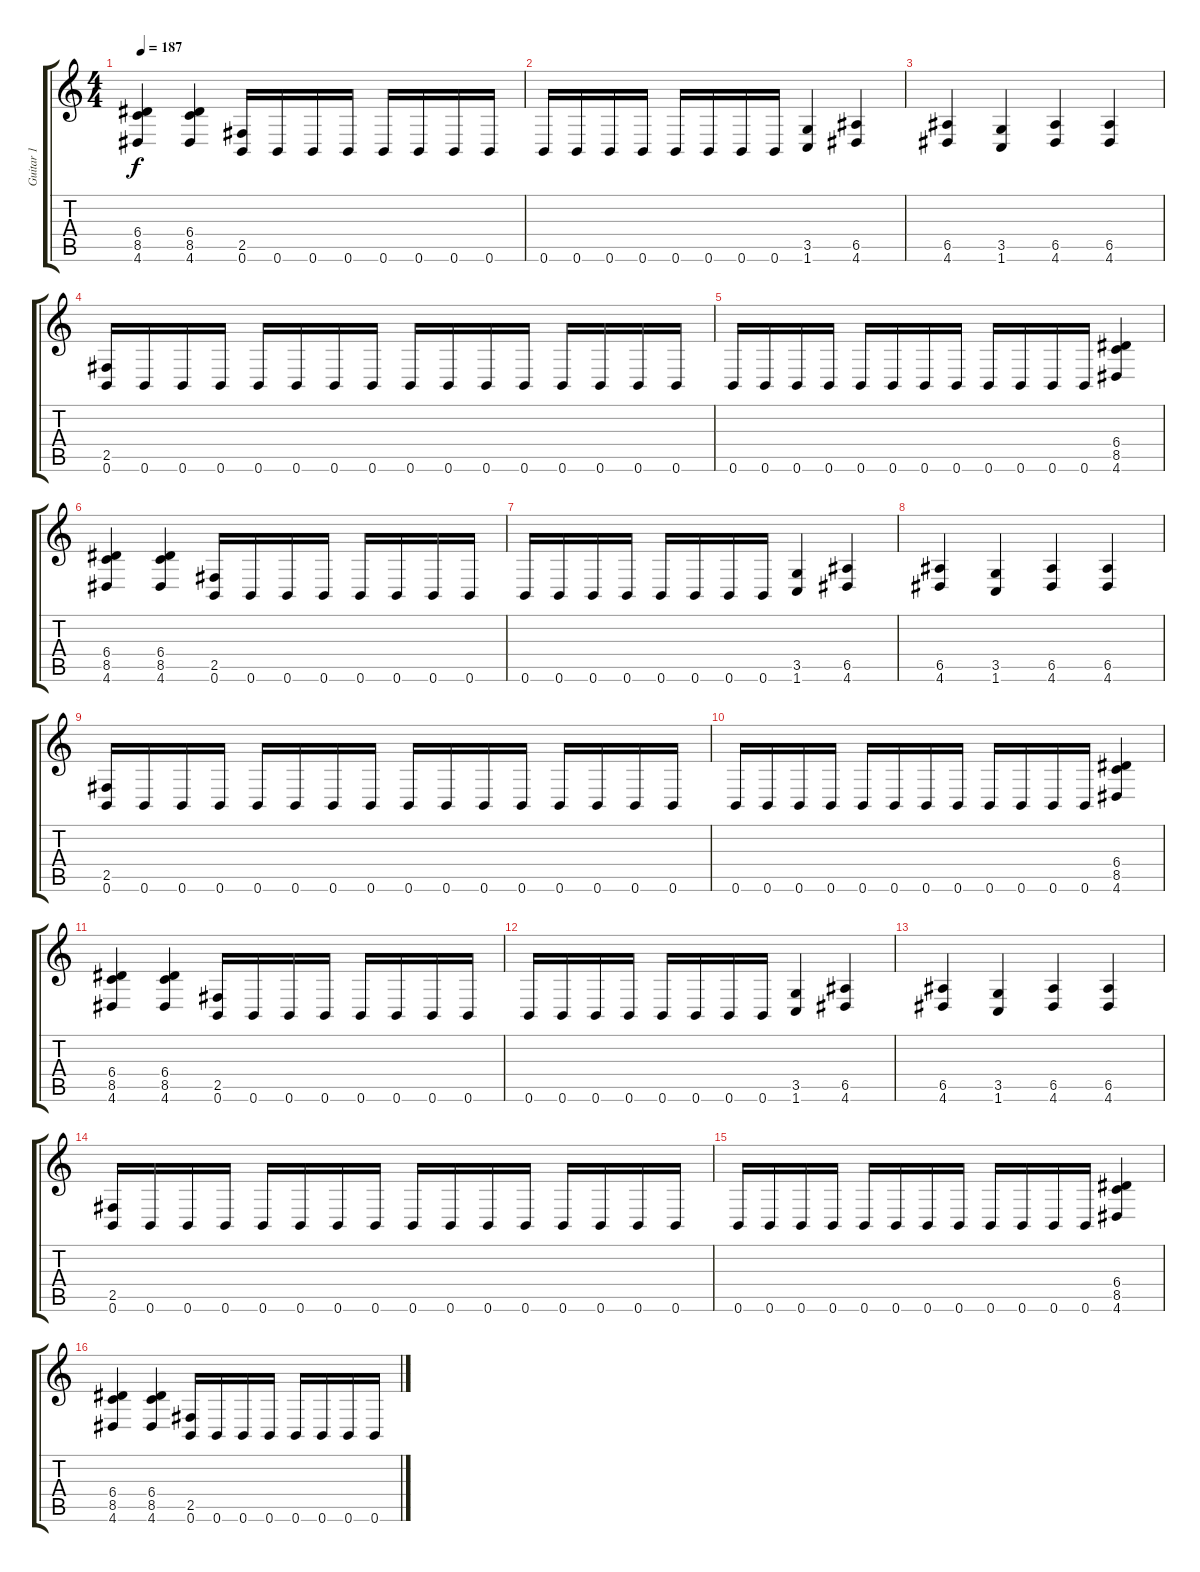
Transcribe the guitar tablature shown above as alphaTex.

\track ("Guitar 1" "Guitar 1") {instrument distortionguitar}
\staff {score tabs}
\tuning (B3 Gb3 D3 A2 E2 B1) {hide}
\ts (4 4)
\tempo 187
\clef g2
\ks c
(6.4 8.5 4.6).4{dy f} (6.4 8.5 4.6).4 (2.5 0.6).16 0.6.16 0.6.16 0.6.16 0.6.16 0.6.16 0.6.16 0.6.16 |
0.6.16 0.6.16 0.6.16 0.6.16 0.6.16 0.6.16 0.6.16 0.6.16 (3.5 1.6).4 (6.5 4.6).4 |
(6.5 4.6).4 (3.5 1.6).4 (6.5 4.6).4 (6.5 4.6).4 |
(2.5 0.6).16 0.6.16 0.6.16 0.6.16 0.6.16 0.6.16 0.6.16 0.6.16 0.6.16 0.6.16 0.6.16 0.6.16 0.6.16 0.6.16 0.6.16 0.6.16 |
0.6.16 0.6.16 0.6.16 0.6.16 0.6.16 0.6.16 0.6.16 0.6.16 0.6.16 0.6.16 0.6.16 0.6.16 (6.4 8.5 4.6).4 |
(6.4 8.5 4.6).4 (6.4 8.5 4.6).4 (2.5 0.6).16 0.6.16 0.6.16 0.6.16 0.6.16 0.6.16 0.6.16 0.6.16 |
0.6.16 0.6.16 0.6.16 0.6.16 0.6.16 0.6.16 0.6.16 0.6.16 (3.5 1.6).4 (6.5 4.6).4 |
(6.5 4.6).4 (3.5 1.6).4 (6.5 4.6).4 (6.5 4.6).4 |
(2.5 0.6).16 0.6.16 0.6.16 0.6.16 0.6.16 0.6.16 0.6.16 0.6.16 0.6.16 0.6.16 0.6.16 0.6.16 0.6.16 0.6.16 0.6.16 0.6.16 |
0.6.16 0.6.16 0.6.16 0.6.16 0.6.16 0.6.16 0.6.16 0.6.16 0.6.16 0.6.16 0.6.16 0.6.16 (6.4 8.5 4.6).4 |
(6.4 8.5 4.6).4 (6.4 8.5 4.6).4 (2.5 0.6).16 0.6.16 0.6.16 0.6.16 0.6.16 0.6.16 0.6.16 0.6.16 |
0.6.16 0.6.16 0.6.16 0.6.16 0.6.16 0.6.16 0.6.16 0.6.16 (3.5 1.6).4 (6.5 4.6).4 |
(6.5 4.6).4 (3.5 1.6).4 (6.5 4.6).4 (6.5 4.6).4 |
(2.5 0.6).16 0.6.16 0.6.16 0.6.16 0.6.16 0.6.16 0.6.16 0.6.16 0.6.16 0.6.16 0.6.16 0.6.16 0.6.16 0.6.16 0.6.16 0.6.16 |
0.6.16 0.6.16 0.6.16 0.6.16 0.6.16 0.6.16 0.6.16 0.6.16 0.6.16 0.6.16 0.6.16 0.6.16 (6.4 8.5 4.6).4 |
(6.4 8.5 4.6).4 (6.4 8.5 4.6).4 (2.5 0.6).16 0.6.16 0.6.16 0.6.16 0.6.16 0.6.16 0.6.16 0.6.16
